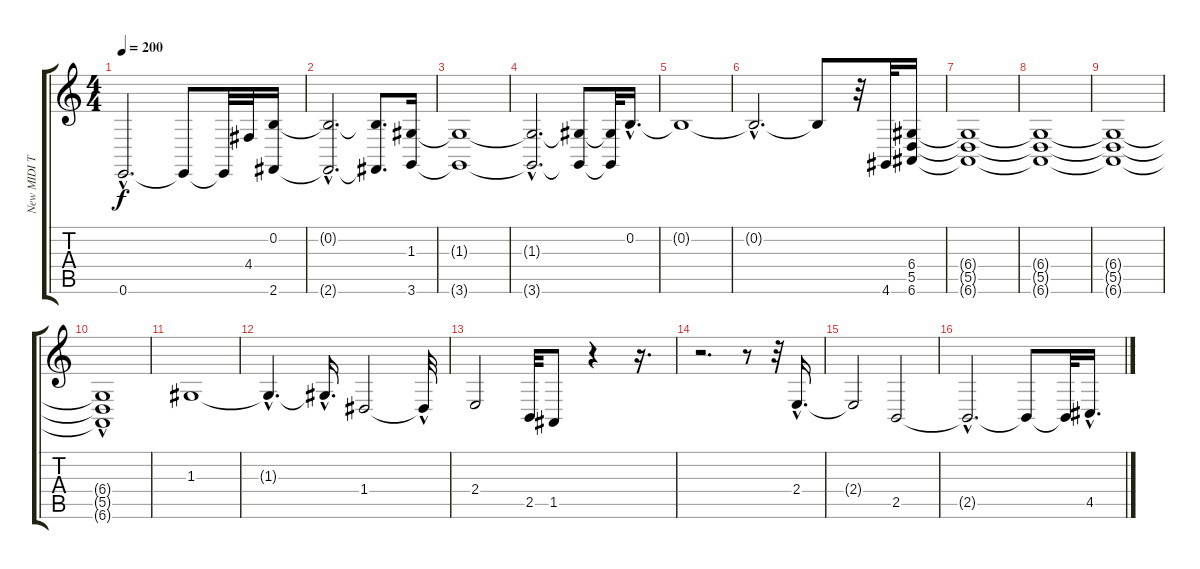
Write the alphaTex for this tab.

\track ("New MIDI Track" "New MIDI T") {instrument choiraahs}
\staff {score tabs}
\tuning (E4 B3 G3 D3 A2 E2) {hide}
\ts (4 4)
\tempo 200
\clef g2
\ks c
0.6{hac t}.2{d dy f} 0.6{t}.8 0.6{t}.32 4.4.32 (0.2 2.6).16 |
(0.2{hac t} 2.6{hac t}).2{d} (0.2{t} 2.6{t}).8{d} (1.3 3.6).16 |
(1.3{t} 3.6{t}).1 |
(1.3{hac t} 3.6{hac t}).2{d} (1.3{t} 3.6{t}).8 (1.3{t} 3.6{t}).32 0.2{hac}.16{d} |
0.2{t}.1 |
0.2{hac t}.2{d} 0.2{t}.8 r.32 4.6.32 (6.4 5.5 6.6).16 |
(6.4{t} 5.5{t} 6.6{t}).1 |
(6.4{t} 5.5{t} 6.6{t}).1 |
(6.4{t} 5.5{t} 6.6{t}).1 |
(6.4{hac t} 5.5{t} 6.6{t}).1 |
1.3.1 |
1.3{hac t}.4{d} 1.3{hac t}.16{d} 1.4.2 1.4{hac t}.32 |
2.4.2 2.5.32 1.5.8 r.4 r.16{d} |
r.2{d} r.8 r.32 2.4{hac}.16{d} |
2.4{t}.2 2.5.2 |
2.5{hac t}.2{d} 2.5{t}.8 2.5{t}.32 4.5{hac}.16{d}
